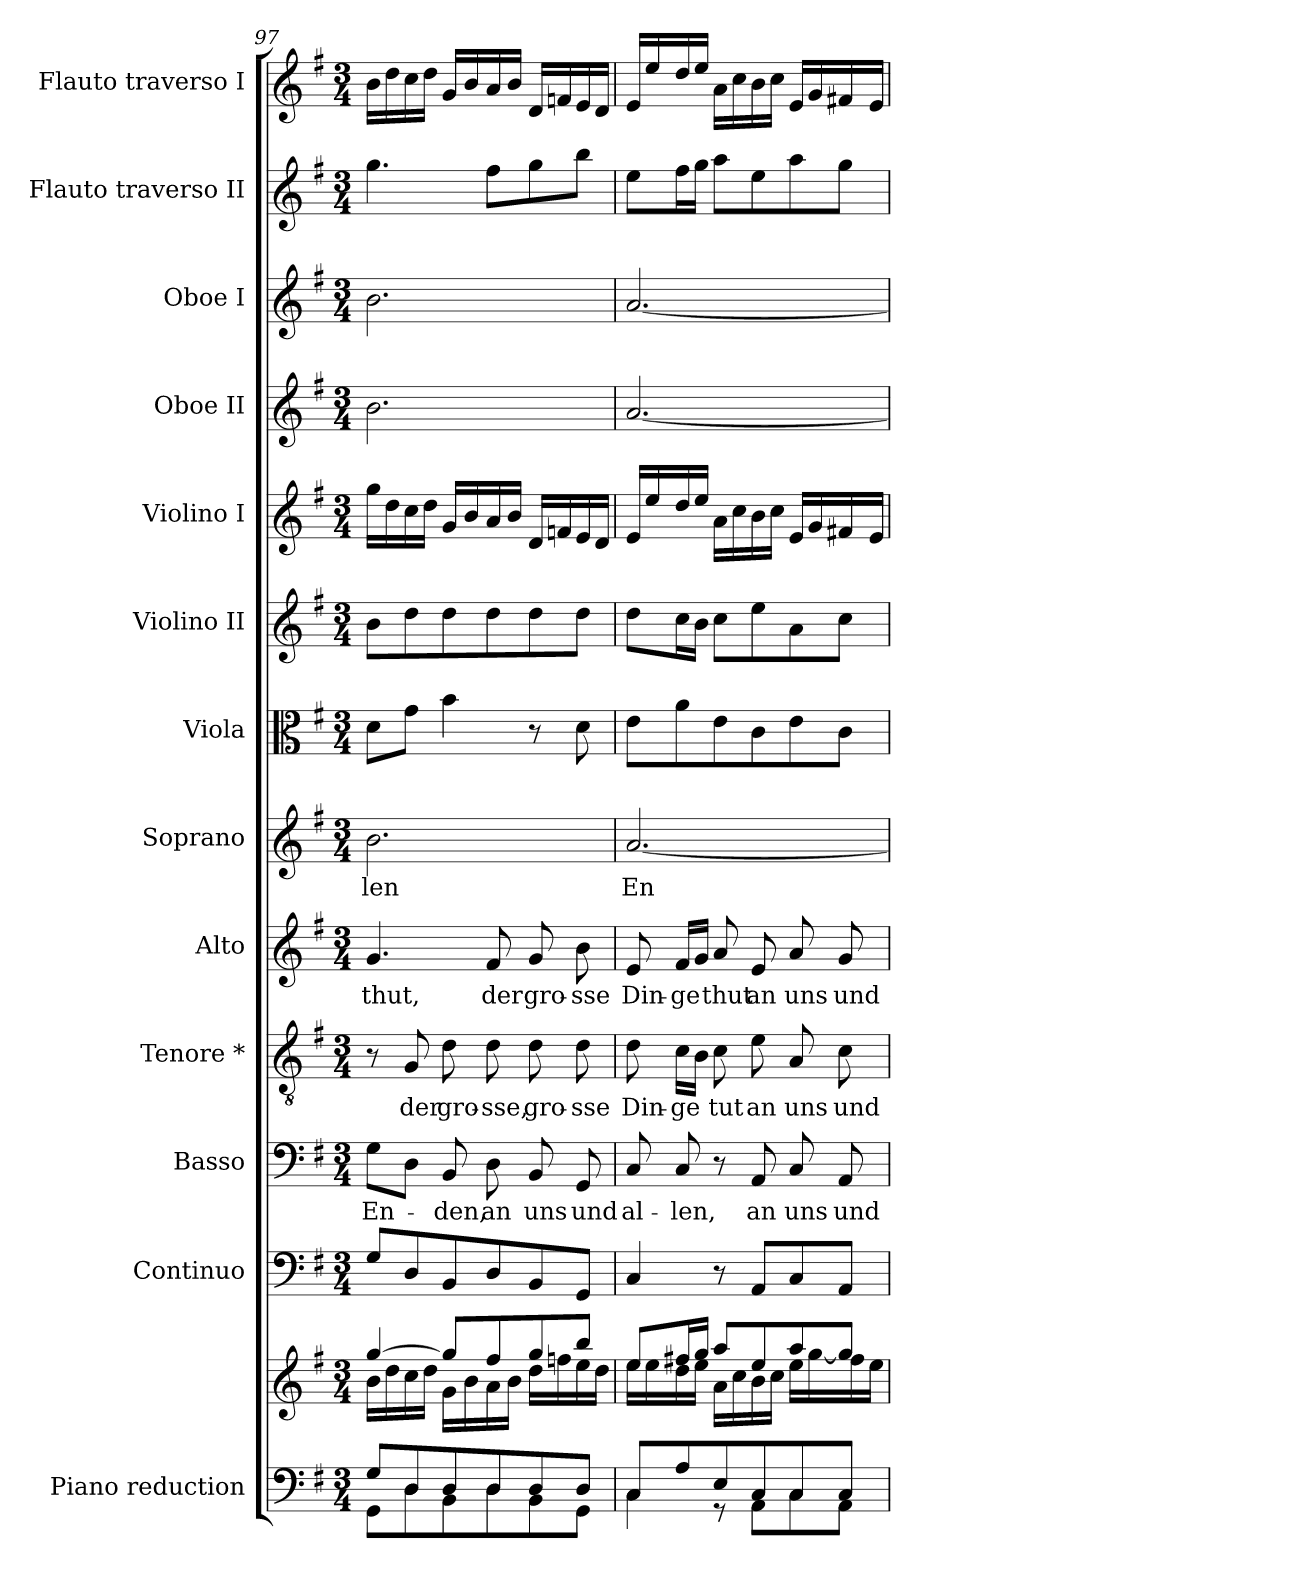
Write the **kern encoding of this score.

**kern	**kern	**kern	**kern	**text	**kern	**text	**kern	**text	**kern	**text	**kern	**kern	**kern	**kern	**kern	**kern	**kern
*part13	*part13	*part12	*part11	*part11	*part10	*part10	*part9	*part9	*part8	*part8	*part7	*part6	*part5	*part4	*part3	*part2	*part1
*staff14	*staff13	*staff12	*staff11	*staff11	*staff10	*staff10	*staff9	*staff9	*staff8	*staff8	*staff7	*staff6	*staff5	*staff4	*staff3	*staff2	*staff1
*I"Piano reduction	*	*I"Continuo	*I"Basso	*	*I"Tenore *	*	*I"Alto	*	*I"Soprano	*	*I"Viola	*I"Violino II	*I"Violino I	*I"Oboe II	*I"Oboe I	*I"Flauto traverso II	*I"Flauto traverso I
*I'Pno	*	*	*	*	*	*	*	*	*	*	*I'Vla	*I'Vln	*I'Vln	*I'Ob	*I'Ob	*	*
*clefF4	*clefG2	*clefF4	*clefF4	*	*clefGv2	*	*clefG2	*	*clefG2	*	*clefC3	*clefG2	*clefG2	*clefG2	*clefG2	*clefG2	*clefG2
*k[f#]	*k[f#]	*k[f#]	*k[f#]	*	*k[f#]	*	*k[f#]	*	*k[f#]	*	*k[f#]	*k[f#]	*k[f#]	*k[f#]	*k[f#]	*k[f#]	*k[f#]
*M3/4	*M3/4	*M3/4	*M3/4	*	*M3/4	*	*M3/4	*	*M3/4	*	*M3/4	*M3/4	*M3/4	*M3/4	*M3/4	*M3/4	*M3/4
=97	=97	=97	=97	=97	=97	=97	=97	=97	=97	=97	=97	=97	=97	=97	=97	=97	=97
*^	*^	*	*	*	*	*	*	*	*	*	*	*	*	*	*	*	*
!	!	!	!	!	!	!LO:LY:b	!	!	!	!LO:LY:b	!	!LO:LY:b	!	!	!	!	!	!	!
8G/L	8GG\L	[4gg/	16b\LL	8G/L	8G\L	En-	8r	.	4.g/	thut,	2.b\	-len	8d\L	8b\L	16gg\LL	2.b\	2.b\	4.gg\	16b\LL
.	.	.	16dd\	.	.	.	.	.	.	.	.	.	.	.	16dd\	.	.	.	16dd\
!	!	!	!	!	!	!	!	!LO:LY:b	!	!	!	!	!	!	!	!	!	!	!
8D/	8D\	.	16cc\	8D/	8D\J	.	8G/	der	.	.	.	.	8g\J	8dd\	16cc\	.	.	.	16cc\
.	.	.	16dd\JJ	.	.	.	.	.	.	.	.	.	.	.	16dd\JJ	.	.	.	16dd\JJ
!	!	!	!	!	!	!LO:LY:b	!	!LO:LY:b	!	!	!	!	!	!	!	!	!	!	!
8D/	8BB\	8gg/L]	16g\LL	8BB/	8BB/	-den,	8d\	gro-	.	.	.	.	4b\	8dd\	16g/LL	.	.	.	16g/LL
.	.	.	16b\	.	.	.	.	.	.	.	.	.	.	.	16b/	.	.	.	16b/
!	!	!	!	!	!	!LO:LY:b	!	!LO:LY:b	!	!LO:LY:b	!	!	!	!	!	!	!	!	!
8D/	8D\	8ff#/	16a\	8D/	8D\	an	8d\	-sse,	8f#/	der	.	.	.	8dd\	16a/	.	.	8ff#\L	16a/
.	.	.	16b\JJ	.	.	.	.	.	.	.	.	.	.	.	16b/JJ	.	.	.	16b/JJ
!	!	!	!	!	!	!LO:LY:b	!	!LO:LY:b	!	!LO:LY:b	!	!	!	!	!	!	!	!	!
8D/	8BB\	8gg/	16dd\LL	8BB/	8BB/	uns	8d\	gro-	8g/	gro-	.	.	8r	8dd\	16d/LL	.	.	8gg\	16d/LL
.	.	.	16ffn\	.	.	.	.	.	.	.	.	.	.	.	16fn/	.	.	.	16fn/
!	!	!	!	!	!	!LO:LY:b	!	!LO:LY:b	!	!LO:LY:b	!	!	!	!	!	!	!	!	!
8D/J	8GG\J	8bb/J	16ee\	8GG/J	8GG/	und	8d\	-sse	8b\	-sse	.	.	8d\	8dd\J	16e/	.	.	8bb\J	16e/
.	.	.	16dd\JJ	.	.	.	.	.	.	.	.	.	.	.	16d/JJ	.	.	.	16d/JJ
!!LO:PB:g=z
=98	=98	=98	=98	=98	=98	=98	=98	=98	=98	=98	=98	=98	=98	=98	=98	=98	=98	=98	=98
!	!	!	!	!	!	!LO:LY:b	!	!LO:LY:b	!	!LO:LY:b	!	!LO:LY:b	!	!	!	!	!	!	!
8C/L	4C\	8ee/L	16ee\LL	4C/	8C/	al-	8d\	Din-	8e/	Din-	[2.a/	En-	8e\L	8dd\L	16e/LL	[2.a/	[2.a/	8ee\L	16e/LL
.	.	.	16ee\	.	.	.	.	.	.	.	.	.	.	.	16ee/	.	.	.	16ee/
!	!	!	!	!	!	!LO:LY:b	!	!LO:LY:b	!	!LO:LY:b	!	!	!	!	!	!	!	!	!
8A/	.	16ff#X/L	16dd\	.	8C/	-len,	16c\LL	-ge	16f#/LL	-ge	.	.	8a\	16cc\L	16dd/	.	.	16ff#\L	16dd/
.	.	16gg/JJ	16ee\JJ	.	.	.	16B\JJ	.	16g/JJ	.	.	.	.	16b\JJ	16ee/JJ	.	.	16gg\JJ	16ee/JJ
!	!	!	!	!	!	!	!	!LO:LY:b	!	!LO:LY:b	!	!	!	!	!	!	!	!	!
8E/	8r	8aa/L	16a\LL	8r	8r	.	8c\	tut	8a/	thut	.	.	8e\	8cc\L	16a\LL	.	.	8aa\L	16a\LL
.	.	.	16cc\	.	.	.	.	.	.	.	.	.	.	.	16cc\	.	.	.	16cc\
!	!	!	!	!	!	!LO:LY:b	!	!LO:LY:b	!	!LO:LY:b	!	!	!	!	!	!	!	!	!
8C/	8AA\L	8ee/	16b\	8AA/L	8AA/	an	8e\	an	8e/	an	.	.	8c\	8ee\	16b\	.	.	8ee\	16b\
.	.	.	16cc\JJ	.	.	.	.	.	.	.	.	.	.	.	16cc\JJ	.	.	.	16cc\JJ
!	!	!	!	!	!	!LO:LY:b	!	!LO:LY:b	!	!LO:LY:b	!	!	!	!	!	!	!	!	!
8C/	8C\	8aa/	16ee\LL	8C/	8C/	uns	8A/	uns	8a/	uns	.	.	8e\	8a\	16e/LL	.	.	8aa\	16e/LL
.	.	.	[>16gg\	.	.	.	.	.	.	.	.	.	.	.	16g/	.	.	.	16g/
!	!	!	!	!	!	!LO:LY:b	!	!LO:LY:b	!	!LO:LY:b	!	!	!	!	!	!	!	!	!
8C/J	8AA\J	8gg/J]	16ff#\	8AA/J	8AA/	und	8c\	und	8g/	und	.	.	8c\J	8cc\J	16f#X/	.	.	8gg\J	16f#X/
.	.	.	16ee\JJ	.	.	.	.	.	.	.	.	.	.	.	16e/JJ	.	.	.	16e/JJ
*v	*v	*	*	*	*	*	*	*	*	*	*	*	*	*	*	*	*	*	*
*	*v	*v	*	*	*	*	*	*	*	*	*	*	*	*	*	*	*	*
=	=	=	=	=	=	=	=	=	=	=	=	=	=	=	=	=	=
*-	*-	*-	*-	*-	*-	*-	*-	*-	*-	*-	*-	*-	*-	*-	*-	*-	*-
